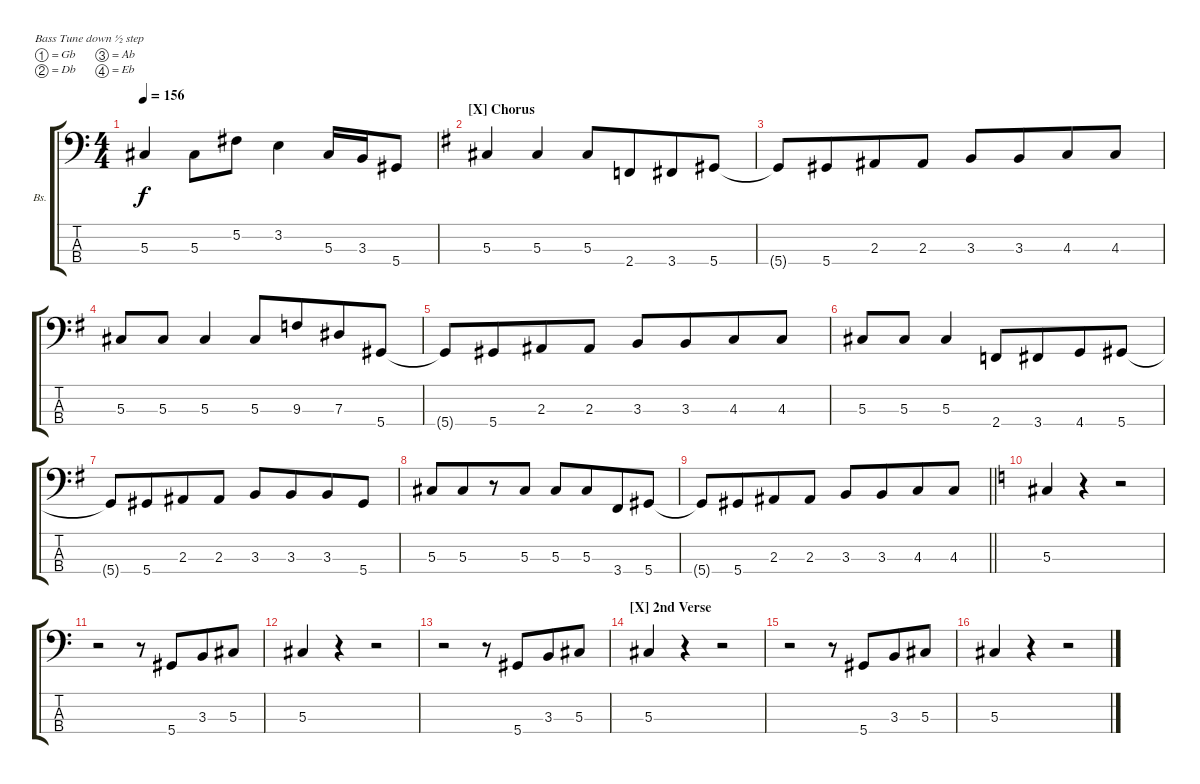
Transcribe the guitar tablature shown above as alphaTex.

\defaultSystemsLayout 4
\bracketExtendMode groupsimilarinstruments
\firstSystemTrackNameOrientation horizontal
\otherSystemsTrackNameOrientation horizontal
\track ("Bass" "Bs.") {instrument electricbassfinger}
\staff {score tabs}
\tuning (Gb2 Db2 Ab1 Eb1)
\ts (4 4)
\tempo 156
\clef f4
\ks c
5.3.4{dy f} 5.3.8 5.2.8 3.2.4 5.3.16 3.3.16 5.4.8 |
\section ("X" "Chorus")
\ks g
5.3.4 5.3.4 5.3.8 2.4.8{beam merge} 3.4.8 5.4.8 |
5.4{t}.8 5.4.8{beam merge} 2.3.8 2.3.8 3.3.8 3.3.8{beam merge} 4.3.8 4.3.8 |
5.3.8 5.3.8 5.3.4 5.3.8 9.3.8{beam merge} 7.3.8 5.4.8 |
5.4{t}.8 5.4.8{beam merge} 2.3.8 2.3.8 3.3.8 3.3.8{beam merge} 4.3.8 4.3.8 |
5.3.8 5.3.8 5.3.4 2.4.8 3.4.8{beam merge} 4.4.8 5.4.8 |
5.4{t}.8 5.4.8{beam merge} 2.3.8 2.3.8 3.3.8 3.3.8{beam merge} 3.3.8 5.4.8 |
5.3.8{beam merge} 5.3.8{beam merge} r.8{beam merge} 5.3.8 5.3.8 5.3.8{beam merge} 3.4.8 5.4.8 |
\barLineRight lightlight
5.4{t}.8 5.4.8{beam merge} 2.3.8 2.3.8 3.3.8 3.3.8{beam merge} 4.3.8 4.3.8 |
\ks c
5.3.4 r.4 r.2 |
r.2 r.8 5.4.8{beam merge} 3.3.8 5.3.8 |
5.3.4 r.4 r.2 |
r.2 r.8 5.4.8{beam merge} 3.3.8 5.3.8 |
\section ("X" "2nd Verse")
5.3.4 r.4 r.2 |
r.2 r.8 5.4.8{beam merge} 3.3.8 5.3.8 |
5.3.4 r.4 r.2
